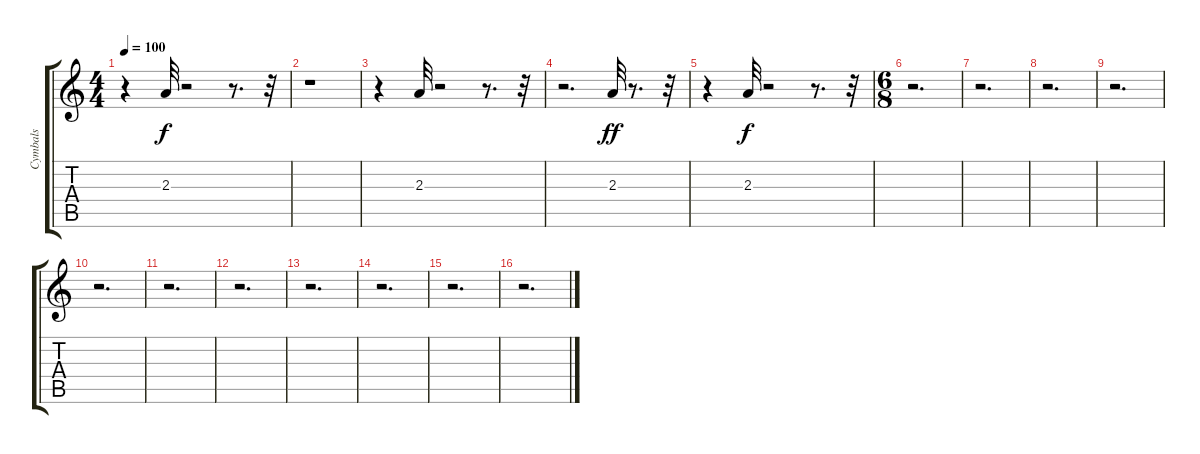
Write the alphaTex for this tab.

\track ("Cymbals" "Cymbals") {instrument acousticguitarnylon}
\staff {score tabs}
\tuning (E4 B3 G3 D3 A2 E2) {hide}
\ts (4 4)
\tempo 100
\clef g2
\ks c
r.4{dy f} 2.3.32 r.2 r.8{d} r.32 |
r.1 |
r.4 2.3.32 r.2 r.8{d} r.32 |
r.2{d} 2.3.32{dy ff} r.8{d} r.32 |
r.4 2.3.32{dy f} r.2 r.8{d} r.32 |
\ts (6 8)
r.2{d} |
r.2{d} |
r.2{d} |
r.2{d} |
r.2{d} |
r.2{d} |
r.2{d} |
r.2{d} |
r.2{d} |
r.2{d} |
r.2{d}
